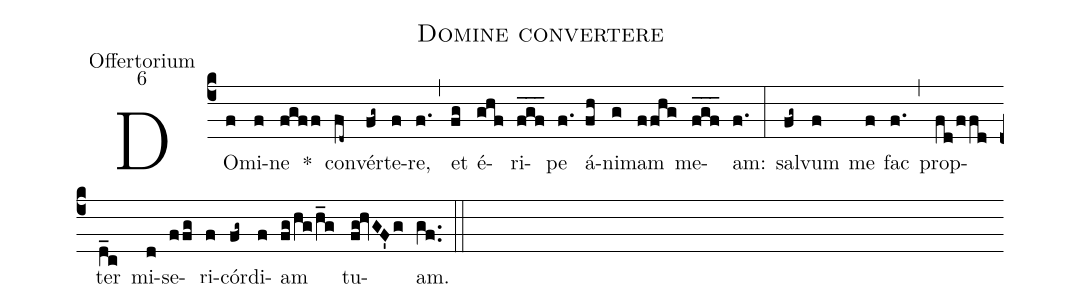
name:Domine convertere;
office-part:Offertorium;
mode:6;
%%
(c4) DO(f)mi(f)ne(fgff) *() con(fd~)vér(fg~)te(f)re,(f.) (,) et(fg) é(ghf)ri(fgf___)pe(f.) á(fh)ni(g)mam(ffhg) me(fgf___)am:(f.) (:) sal(fg~)vum(f) me(f) fac(f.) (,) prop(fd/ffd)ter(d_c) mi(d)se(ffg)ri(f)cór(fg~)di(f)am(fg/hg/h_g) tu(fg!hvGF'g)am.(gf..) (::)
